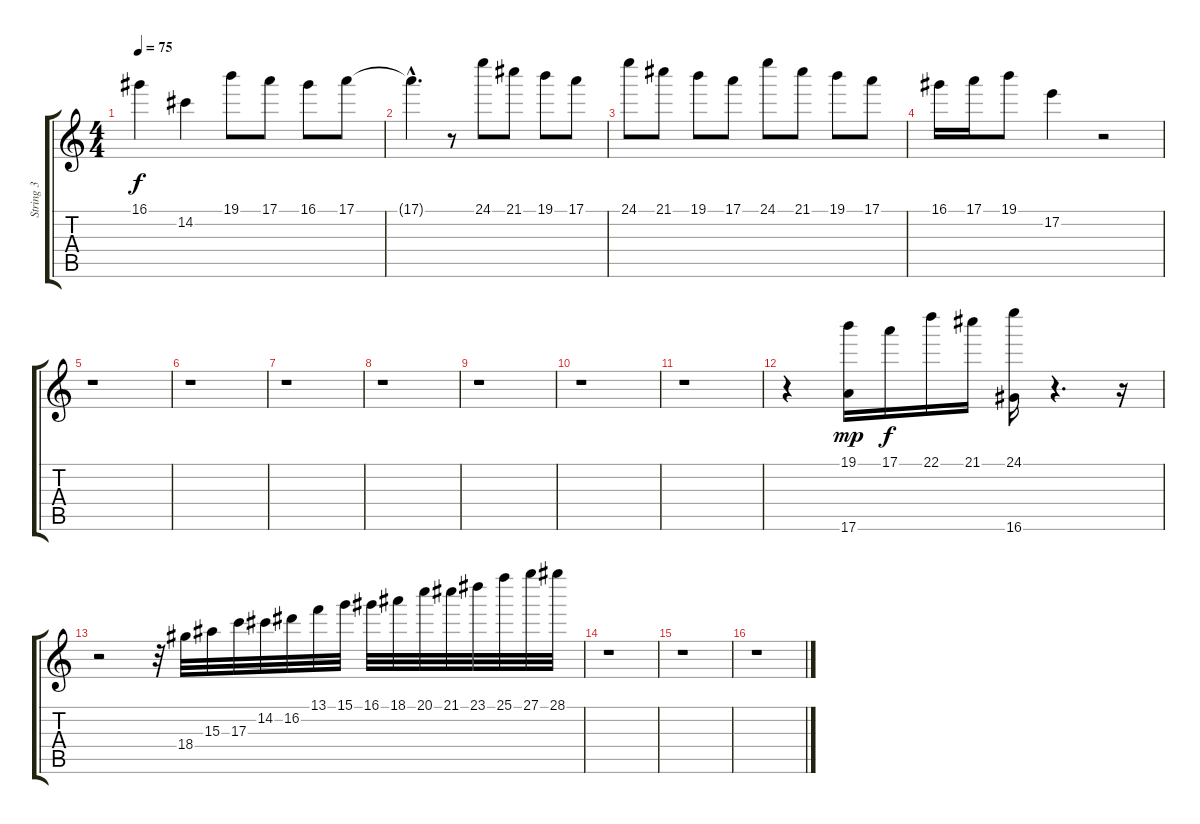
\track ("String 3" "String 3") {instrument electricguitarjazz}
\staff {score tabs}
\tuning (E4 B3 G3 D3 A2 E2) {hide}
\ts (4 4)
\tempo 75
\clef g2
\ks c
16.1.4{dy f} 14.2.4 19.1.8 17.1.8 16.1.8 17.1.8 |
17.1{hac t}.4{d} r.8 24.1.8 21.1.8 19.1.8 17.1.8 |
24.1.8 21.1.8 19.1.8 17.1.8 24.1.8 21.1.8 19.1.8 17.1.8 |
16.1.16 17.1.16 19.1.8 17.2.4 r.2 |
r.1 |
r.1 |
r.1 |
r.1 |
r.1 |
r.1 |
r.1 |
r.4 (19.1 17.6).16{dy mp} 17.1.16{dy f} 22.1.16 21.1.16 (24.1 16.6).16 r.4{d} r.16 |
r.2 r.32 18.4.32 15.3.32 17.3.32 14.2.32 16.2.32 13.1.32 15.1.32 16.1.32 18.1.32 20.1.32 21.1.32 23.1.32 25.1.32 27.1.32 28.1.32 |
r.1 |
r.1 |
r.1
